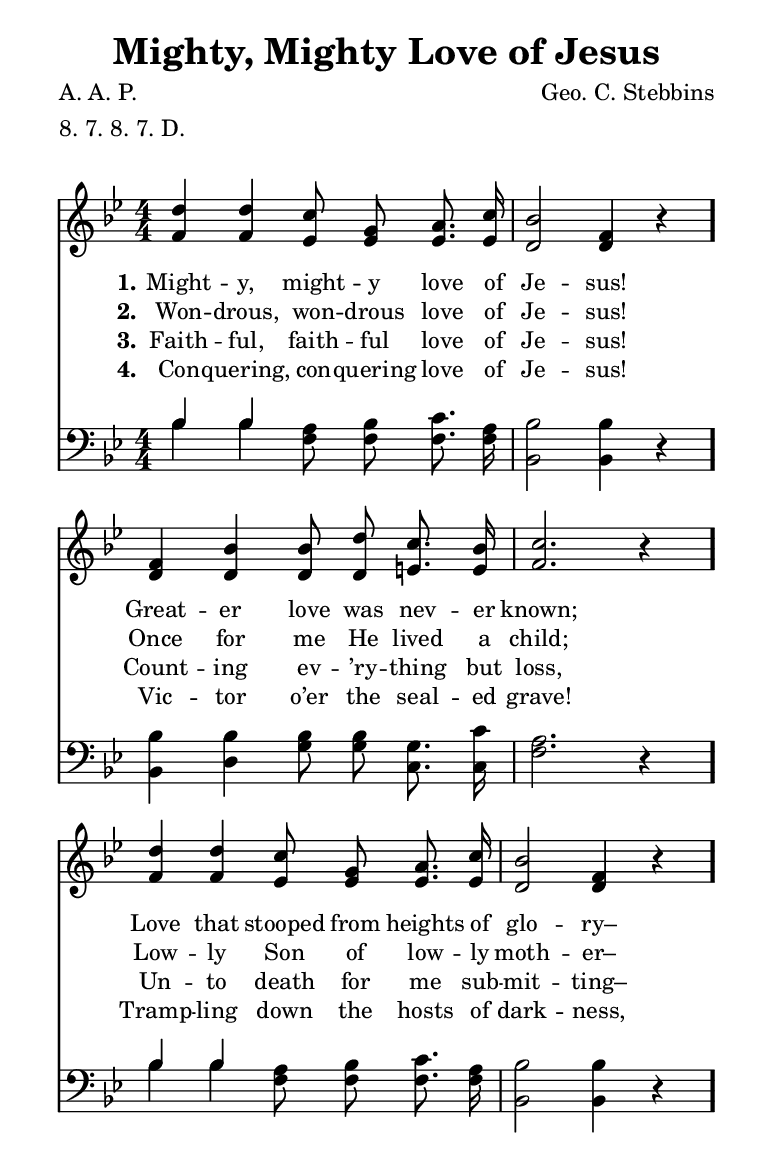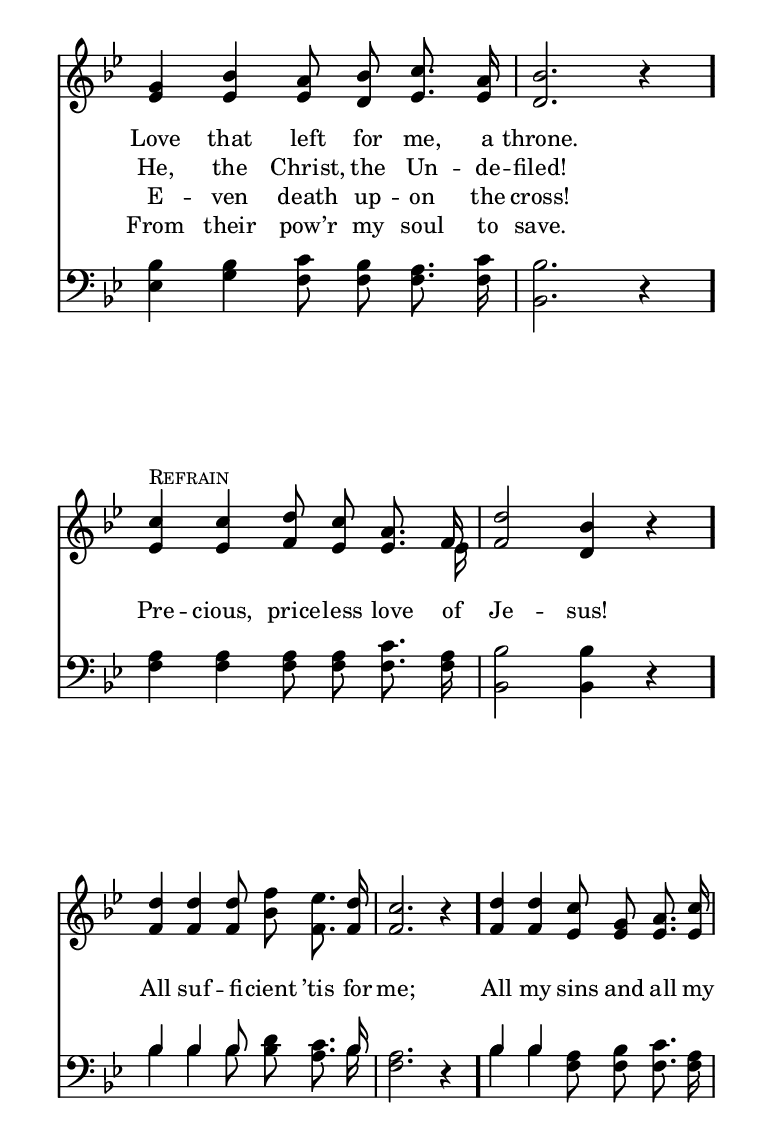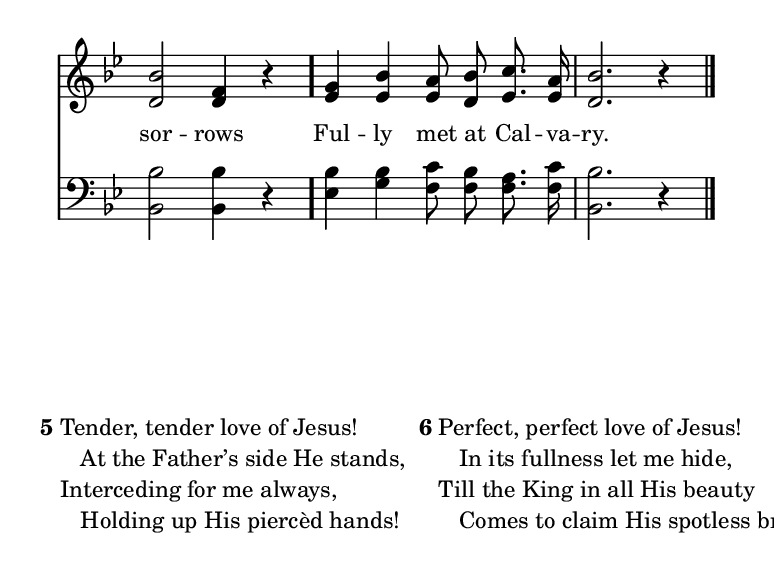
\include "common/global.ily"
\paper {
  \include "common/paper.ily"
}

\header{
  %gospel
  hymnnumber = "240"
  title = "Mighty, Mighty Love of Jesus"
  tunename = ""
  meter = "8. 7. 8. 7. D."
  poet = "A. A. P."
  composer = "Geo. C. Stebbins"
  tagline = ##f
}

global = {
  \include "common/overrides.ily"
  \override Staff.TimeSignature.style = #'numbered
  \time 4/4
  \override Score.MetronomeMark.transparent = ##t % hide all fermata changes too
  \tempo 4=80
  \key bes \major
  \autoBeamOff
}

patternA = { c4 c c8 c c8. c16 | c2 c4 c4 }
patternB = { c4 c c8 c c8. c16 | c2. c4 }

notesSoprano = {
\global
\relative c'' {

  \changePitch \patternA { d d c g a c | bes f r }
  \changePitch \patternB { f bes bes d c bes | c r }
  \changePitch \patternA { d d c g a c | bes f r }
  \changePitch \patternB { g bes a bes c a | bes r }
  \eogbreak

  << s^\markup { \small \caps "Refrain" }
  \changePitch \patternA { c c d c a f | d' bes r } >>
  \changePitch \patternB { d d d f ees d | c r }
  \changePitch \patternA { d d c g a c | bes f r }
  \changePitch \patternB { g bes a bes c a | bes r }

  \bar "|."

}
}

notesAlto = {
\global
\relative e' {

  \changePitch \patternA { f f ees ees ees ees | d d r }
  \changePitch \patternB { d d d d e e | f r }
  \changePitch \patternA { f f ees ees ees ees | d d r }
  \changePitch \patternB { ees ees ees d ees ees | d r }

  \changePitch \patternA { ees ees f ees ees ees | f d r }
  \changePitch \patternB { f f f bes f f | f r }
  \changePitch \patternA { f f ees ees ees ees | d d r }
  \changePitch \patternB { ees ees ees d ees ees | d r }

}
}

notesTenor = {
\global
\relative a {

  \changePitch \patternA { bes bes a bes c a | bes bes r }
  \changePitch \patternB { bes bes bes bes g c | a r }
  \changePitch \patternA { bes bes a bes c a | bes bes r }
  \changePitch \patternB { bes bes c bes a c | bes r }

  \changePitch \patternA { a a a a c a | bes bes r }
  \changePitch \patternB { bes bes bes d c bes | a r }
  \changePitch \patternA { bes bes a bes c a | bes bes r }
  \changePitch \patternB { bes bes c bes a c | bes r }

}
}

notesBass = {
\global
\relative f {

  \changePitch \patternA { bes bes f f f f | bes, bes r }
  \changePitch \patternB { bes d g g c, c | f r }
  \changePitch \patternA { bes bes f f f f | bes, bes r }
  \changePitch \patternB { ees g f f f f | bes, r }

  \changePitch \patternA { f' f f f f f | bes, bes r }
  \changePitch \patternB { bes' bes bes bes a bes | f r }
  \changePitch \patternA { bes bes f f f f | bes, bes r }
  \changePitch \patternB { ees g f f f f | bes, r }

}
}

Refrain = \lyricmode {

Pre -- cious, price -- less love of Je -- sus! \bar "."
All suf -- fi -- cient ’tis for me; \bar "."
All my sins and all my sor -- rows \bar "."
Ful -- ly met at Cal -- va -- ry. \bar "."

}

wordsA = \lyricmode {
\set stanza = "1."

Might -- y, might -- y love of Je -- sus! \bar "."
Great -- er love was nev -- er known; \bar "."
Love that stooped from heights of glo -- ry– \bar "."
Love that left for me, a throne. \bar "." % XXX blue book removes comma oddly

}

wordsB = \lyricmode {
\set stanza = "2."

Won -- drous, won -- drous love of Je -- sus!
Once for me He lived a child;
Low -- ly Son of low -- ly moth -- er–
He, the Christ, the Un -- de -- filed!

\Refrain

}

wordsC = \lyricmode {
\set stanza = "3."

Faith -- ful, faith -- ful love of Je -- sus!
Count -- ing ev -- ’ry -- thing but loss,
Un -- to death for me sub -- mit -- ting–
E -- ven death up -- on the cross!

}

wordsD = \lyricmode {
\set stanza = "4."

Con -- quering, con -- quering love of Je -- sus!
Vic -- tor o’er the seal -- ed grave!
Tramp -- ling down the hosts of dark -- ness,
From their pow’r my soul to save.

}

wordsE = \markuplist {

\line { Tender, tender love of Jesus! }
\line { { \hspace #2 } At the Father’s side He stands, }
\line { Interceding for me always, }
\line { { \hspace #2 } Holding up His piercèd hands! }

}

wordsF = \markuplist {

\line { Perfect, perfect love of Jesus! }
\line { { \hspace #2 } In its fullness let me hide, }
\line { Till the King in all His beauty }
\line { { \hspace #2 } Comes to claim His spotless bride. }

}

\score {
  \context ChoirStaff <<
    \context Staff = upper <<
      \set Staff.autoBeaming = ##f
      \set ChoirStaff.systemStartDelimiter = #'SystemStartBar
      \set ChoirStaff.printPartCombineTexts = ##f
      \partcombine #'(2 . 9) \notesSoprano \notesAlto
      \context NullVoice = sopranos { \voiceOne << \notesSoprano >> }
      \context Lyrics = one   \lyricsto sopranos \wordsA
      \context Lyrics = two   \lyricsto sopranos \wordsB
      \context Lyrics = three \lyricsto sopranos \wordsC
      \context Lyrics = four  \lyricsto sopranos \wordsD
    >>
    \context Staff = men <<
      \set Staff.autoBeaming = ##f
      \clef bass
      \set ChoirStaff.printPartCombineTexts = ##f
      \partcombine #'(2 . 9) \notesTenor \notesBass
    >>
  >>
  \layout {
    \include "common/layout.ily"
  }
  \midi{
    \include "common/midi.ily"
  }
}

\noPageBreak

\markup { \fill-line {
  \hspace #0.1
  \line{ \bold 5 \column { \wordsE } }
  \hspace #0.1
  \line{ \bold 6 \column { \wordsF } }
  \hspace #0.1
} }

\version "2.19.49"  % necessary for upgrading to future LilyPond versions.

% vi:set et ts=2 sw=2 ai nocindent syntax=lilypond:
